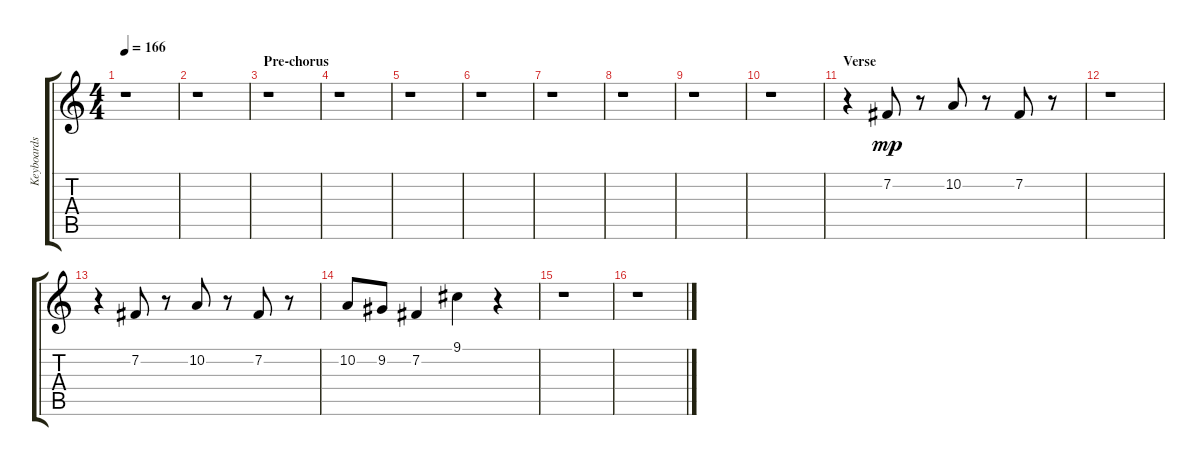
\track ("Keyboards" "Keyboards") {instrument musicbox}
\staff {score tabs}
\tuning (E4 B3 G3 D3 A2 E2) {hide}
\ts (4 4)
\tempo 166
\clef g2
\ks c
r.1{dy mp} |
r.1 |
\section ("" "Pre-chorus")
r.1 |
r.1 |
r.1 |
r.1 |
r.1 |
r.1 |
r.1 |
r.1 |
\section ("" "Verse")
r.4 7.2.8 r.8 10.2.8 r.8 7.2.8 r.8 |
r.1 |
r.4 7.2.8 r.8 10.2.8 r.8 7.2.8 r.8 |
10.2.8 9.2.8 7.2.4 9.1.4 r.4 |
r.1 |
r.1
